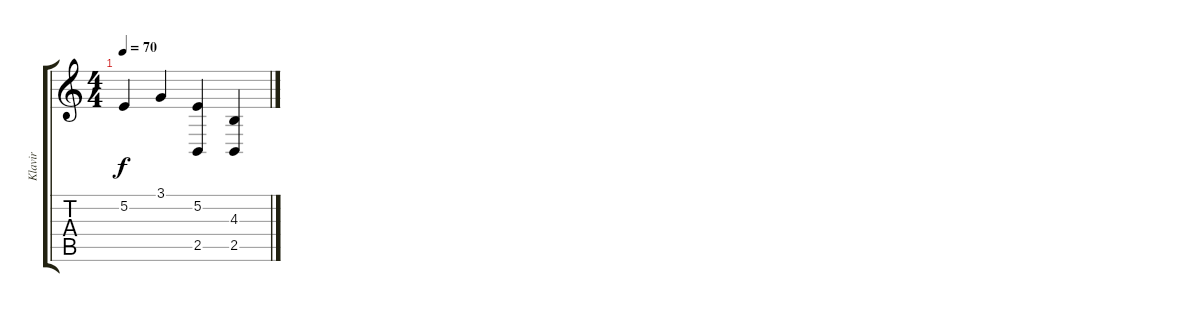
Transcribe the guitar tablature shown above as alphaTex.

\track ("Klavir" "Klavir") {instrument brightacousticpiano}
\staff {score tabs}
\tuning (E4 B3 G3 D3 A2 E2) {hide}
\ts (4 4)
\tempo 70
\clef g2
\ks c
5.2.4{dy f} 3.1.4 (5.2 2.5).4 (4.3 2.5).4
